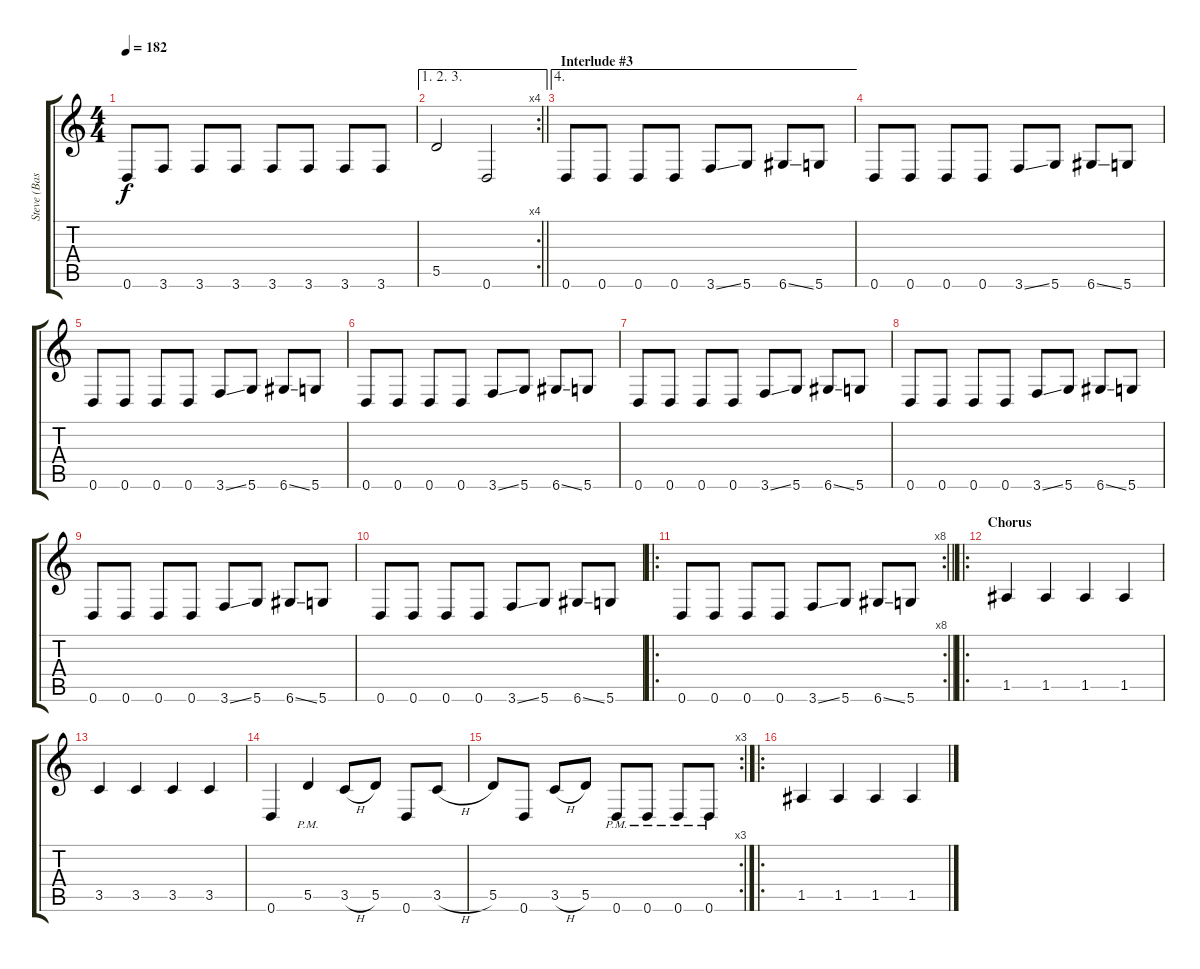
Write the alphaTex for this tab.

\track ("Steve (Bass)" "Steve (Bas") {instrument acousticbass}
\staff {score tabs}
\tuning (E4 B3 G3 D3 A2 D2) {hide}
\ts (4 4)
\tempo 182
\clef g2
\ks c
0.6.8{dy f} 3.6.8 3.6.8 3.6.8 3.6.8 3.6.8 3.6.8 3.6.8 |
\ae (1 2 3)
\rc 4
\barLineRight lightlight
5.5.2 0.6.2 |
\ae 4
\section ("" "Interlude #3")
0.6.8 0.6.8 0.6.8 0.6.8 3.6{ss}.8 5.6.8 6.6{ss}.8 5.6.8 |
0.6.8 0.6.8 0.6.8 0.6.8 3.6{ss}.8 5.6.8 6.6{ss}.8 5.6.8 |
0.6.8 0.6.8 0.6.8 0.6.8 3.6{ss}.8 5.6.8 6.6{ss}.8 5.6.8 |
0.6.8 0.6.8 0.6.8 0.6.8 3.6{ss}.8 5.6.8 6.6{ss}.8 5.6.8 |
0.6.8 0.6.8 0.6.8 0.6.8 3.6{ss}.8 5.6.8 6.6{ss}.8 5.6.8 |
0.6.8 0.6.8 0.6.8 0.6.8 3.6{ss}.8 5.6.8 6.6{ss}.8 5.6.8 |
0.6.8 0.6.8 0.6.8 0.6.8 3.6{ss}.8 5.6.8 6.6{ss}.8 5.6.8 |
0.6.8 0.6.8 0.6.8 0.6.8 3.6{ss}.8 5.6.8 6.6{ss}.8 5.6.8 |
\ro
\rc 8
\barLineRight lightlight
0.6.8 0.6.8 0.6.8 0.6.8 3.6{ss}.8 5.6.8 6.6{ss}.8 5.6.8 |
\ro
\section ("" "Chorus")
1.5.4 1.5.4 1.5.4 1.5.4 |
3.5.4 3.5.4 3.5.4 3.5.4 |
0.6.4 5.5{pm}.4 3.5{h}.8 5.5.8 0.6.8 3.5{h}.8 |
\rc 3
5.5.8 0.6.8 3.5{h}.8 5.5.8 0.6{pm}.8 0.6{pm}.8 0.6{pm}.8 0.6{pm}.8 |
\ro
1.5.4 1.5.4 1.5.4 1.5.4
